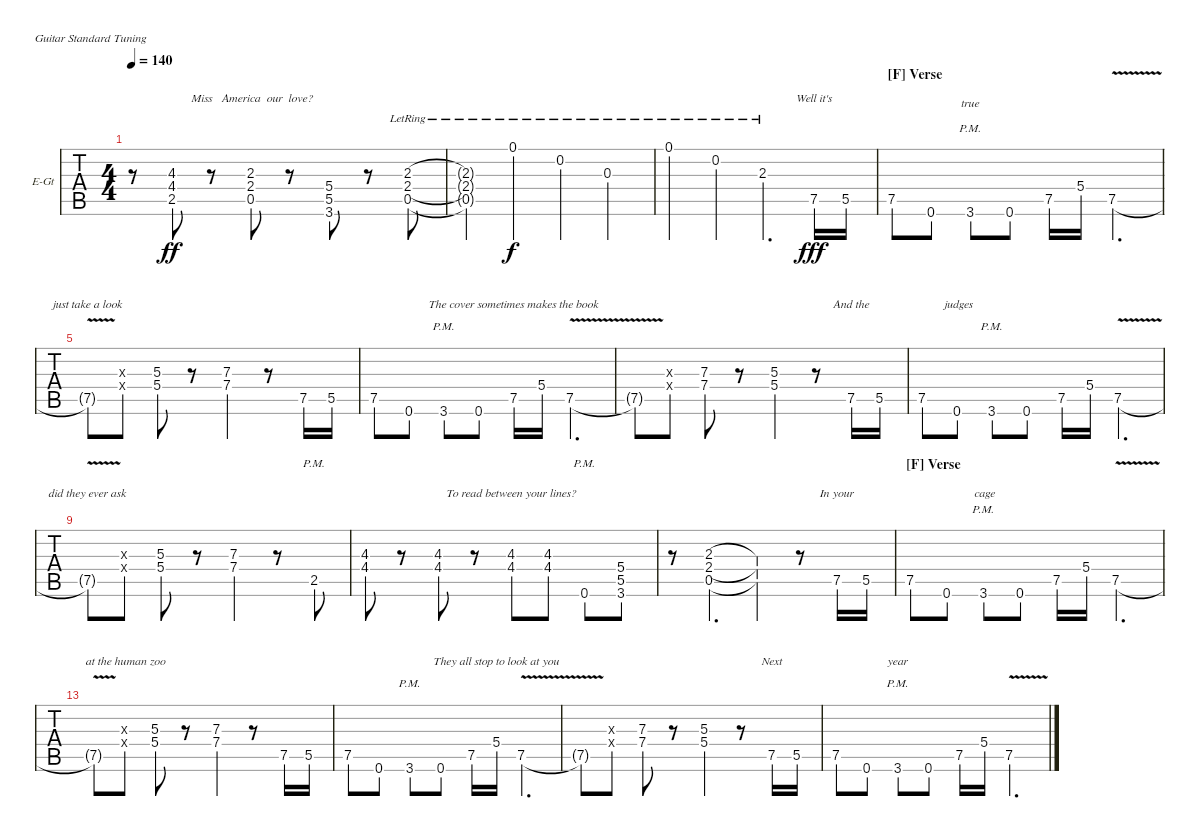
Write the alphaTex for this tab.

\bracketExtendMode nobrackets
\firstSystemTrackNameOrientation horizontal
\otherSystemsTrackNameOrientation horizontal
\defaultBarNumberDisplay FirstOfSystem
\track ("Lead" "E-Gt") {instrument overdrivenguitar}
\staff {tabs}
\tuning (E4 B3 G3 D3 A2 E2)
\ts (4 4)
\tempo 140
\clef g2
\ks c
r.8{dy ff} (2.5 4.4 4.3).8{lyrics (0 "") lyrics (1 "") lyrics (2 "") lyrics (3 "") lyrics (4 "")} r.8 (0.5 2.3 2.4).8{lyrics (0 "") lyrics (1 "") lyrics (2 " Miss   America  our  love?") lyrics (3 "") lyrics (4 "")} r.8 (3.6 5.5 5.4).8{lyrics (0 "") lyrics (1 "") lyrics (2 "") lyrics (3 "") lyrics (4 "")} r.8 (0.5{lr} 2.4{lr} 2.3{lr}).8{lyrics (0 "") lyrics (1 "") lyrics (2 "") lyrics (3 "") lyrics (4 "")} |
(0.5{lr t} 2.4{lr t} 2.3{lr t}).4{lyrics (0 "") lyrics (1 "") lyrics (2 "") lyrics (3 "") lyrics (4 "")} 0.1{lr}.4{lyrics (0 "") lyrics (1 "") lyrics (2 "") lyrics (3 "") lyrics (4 "") dy f} 0.2{lr}.4{lyrics (0 "") lyrics (1 "") lyrics (2 "") lyrics (3 "") lyrics (4 "")} 0.3{lr}.4{lyrics (0 "") lyrics (1 "") lyrics (2 "") lyrics (3 "") lyrics (4 "")} |
0.1{lr}.4{lyrics (0 "") lyrics (1 "") lyrics (2 "") lyrics (3 "") lyrics (4 "")} 0.2{lr}.4{lyrics (0 "") lyrics (1 "") lyrics (2 "") lyrics (3 "") lyrics (4 "")} 2.3{lr}.4{d lyrics (0 "") lyrics (1 "") lyrics (2 "") lyrics (3 "") lyrics (4 "")} 7.5.16{lyrics (0 "") lyrics (1 "") lyrics (2 "Well it's ") lyrics (3 "") lyrics (4 "") dy fff} 5.5.16{lyrics (0 "") lyrics (1 "") lyrics (2 "") lyrics (3 "") lyrics (4 "")} |
\section ("F" "Verse")
7.5.8{lyrics (0 "") lyrics (1 "") lyrics (2 "") lyrics (3 "") lyrics (4 "")} 0.6.8{lyrics (0 "") lyrics (1 "") lyrics (2 "") lyrics (3 "") lyrics (4 "")} 3.6{pm}.8{lyrics (0 "") lyrics (1 "") lyrics (2 "") lyrics (3 "true ") lyrics (4 "")} 0.6.8{lyrics (0 "") lyrics (1 "") lyrics (2 "") lyrics (3 "") lyrics (4 "")} 7.5.16{lyrics (0 "") lyrics (1 "") lyrics (2 "") lyrics (3 "") lyrics (4 "")} 5.4.16{lyrics (0 "") lyrics (1 "") lyrics (2 "") lyrics (3 "") lyrics (4 "")} 7.5{v}.4{d lyrics (0 "") lyrics (1 "") lyrics (2 "") lyrics (3 "") lyrics (4 "")} |
7.5{v t}.8{lyrics (0 "") lyrics (1 "") lyrics (2 "") lyrics (3 "just take a look") lyrics (4 "")} (5.4{x} 5.3{x}).8{lyrics (0 "") lyrics (1 "") lyrics (2 "") lyrics (3 "") lyrics (4 "")} (5.4 5.3).8{lyrics (0 "") lyrics (1 "") lyrics (2 "") lyrics (3 "") lyrics (4 "")} r.8 (7.4 7.3).4{lyrics (0 "") lyrics (1 "") lyrics (2 "") lyrics (3 "") lyrics (4 "")} r.8 7.5.16{lyrics (0 "") lyrics (1 "") lyrics (2 "") lyrics (3 "") lyrics (4 "")} 5.5.16{lyrics (0 "") lyrics (1 "") lyrics (2 "") lyrics (3 "") lyrics (4 "")} |
7.5.8{lyrics (0 "") lyrics (1 "") lyrics (2 "") lyrics (3 "") lyrics (4 "")} 0.6.8{lyrics (0 "") lyrics (1 "") lyrics (2 "") lyrics (3 "") lyrics (4 "")} 3.6{pm}.8{lyrics (0 "") lyrics (1 "") lyrics (2 "") lyrics (3 "") lyrics (4 "")} 0.6.8{lyrics (0 "") lyrics (1 "") lyrics (2 "") lyrics (3 "") lyrics (4 "")} 7.5.16{lyrics (0 "") lyrics (1 "") lyrics (2 "") lyrics (3 "The cover sometimes makes the book") lyrics (4 "")} 5.4.16{lyrics (0 "") lyrics (1 "") lyrics (2 "") lyrics (3 "") lyrics (4 "")} 7.5{v}.4{d lyrics (0 "") lyrics (1 "") lyrics (2 "") lyrics (3 "") lyrics (4 "")} |
7.5{v t}.8{lyrics (0 "") lyrics (1 "") lyrics (2 "") lyrics (3 "") lyrics (4 "")} (5.4{x} 5.3{x}).8{lyrics (0 "") lyrics (1 "") lyrics (2 "") lyrics (3 "") lyrics (4 "")} (7.4 7.3).8{lyrics (0 "") lyrics (1 "") lyrics (2 "") lyrics (3 "") lyrics (4 "")} r.8 (5.4 5.3).4{lyrics (0 "") lyrics (1 "") lyrics (2 "") lyrics (3 "") lyrics (4 "")} r.8 7.5.16{lyrics (0 "") lyrics (1 "") lyrics (2 "") lyrics (3 "And the") lyrics (4 "")} 5.5.16{lyrics (0 "") lyrics (1 "") lyrics (2 "") lyrics (3 "") lyrics (4 "")} |
7.5.8{lyrics (0 "") lyrics (1 "") lyrics (2 "") lyrics (3 "") lyrics (4 "")} 0.6.8{lyrics (0 "") lyrics (1 "") lyrics (2 "") lyrics (3 " judges ") lyrics (4 "")} 3.6{pm}.8{lyrics (0 "") lyrics (1 "") lyrics (2 "") lyrics (3 "") lyrics (4 "")} 0.6.8{lyrics (0 "") lyrics (1 "") lyrics (2 "") lyrics (3 "") lyrics (4 "")} 7.5.16{lyrics (0 "") lyrics (1 "") lyrics (2 "") lyrics (3 "") lyrics (4 "")} 5.4.16{lyrics (0 "") lyrics (1 "") lyrics (2 "") lyrics (3 "") lyrics (4 "")} 7.5{v}.4{d lyrics (0 "") lyrics (1 "") lyrics (2 "") lyrics (3 "") lyrics (4 "")} |
7.5{v t}.8{lyrics (0 "") lyrics (1 "") lyrics (2 "") lyrics (3 "did they ever ask") lyrics (4 "")} (5.4{x} 5.3{x}).8{lyrics (0 "") lyrics (1 "") lyrics (2 "") lyrics (3 "") lyrics (4 "")} (5.4 5.3).8{lyrics (0 "") lyrics (1 "") lyrics (2 "") lyrics (3 "") lyrics (4 "")} r.8 (7.4 7.3).4{lyrics (0 "") lyrics (1 "") lyrics (2 "") lyrics (3 "") lyrics (4 "")} r.8 2.5{pm}.8{lyrics (0 "") lyrics (1 "") lyrics (2 "") lyrics (3 "") lyrics (4 "")} |
(4.4 4.3).8{lyrics (0 "") lyrics (1 "") lyrics (2 "") lyrics (3 "") lyrics (4 "")} r.8 (4.4 4.3).8{lyrics (0 "") lyrics (1 "") lyrics (2 "") lyrics (3 "") lyrics (4 "")} r.8 (4.4 4.3).8{lyrics (0 "") lyrics (1 "") lyrics (2 "") lyrics (3 "To read between your lines?") lyrics (4 "")} (4.4 4.3).8{lyrics (0 "") lyrics (1 "") lyrics (2 "") lyrics (3 "") lyrics (4 "")} 0.6{pm}.8{lyrics (0 "") lyrics (1 "") lyrics (2 "") lyrics (3 "") lyrics (4 "")} (3.6 5.5 5.4).8{lyrics (0 "") lyrics (1 "") lyrics (2 "") lyrics (3 "") lyrics (4 "")} |
r.8 (2.4 0.5 2.3).4{d lyrics (0 "") lyrics (1 "") lyrics (2 "") lyrics (3 "") lyrics (4 "")} (2.4{t} 0.5{t} 2.3{t}).4{lyrics (0 "") lyrics (1 "") lyrics (2 "") lyrics (3 "") lyrics (4 "")} r.8 7.5.16{lyrics (0 "") lyrics (1 "") lyrics (2 "") lyrics (3 "In your") lyrics (4 "")} 5.5.16{lyrics (0 "") lyrics (1 "") lyrics (2 "") lyrics (3 "") lyrics (4 "")} |
\section ("F" "Verse")
7.5.8{lyrics (0 "") lyrics (1 "") lyrics (2 "") lyrics (3 "") lyrics (4 "")} 0.6.8{lyrics (0 "") lyrics (1 "") lyrics (2 "") lyrics (3 "") lyrics (4 "")} 3.6{pm}.8{lyrics (0 "") lyrics (1 "") lyrics (2 "") lyrics (3 " cage") lyrics (4 "")} 0.6.8{lyrics (0 "") lyrics (1 "") lyrics (2 "") lyrics (3 "") lyrics (4 "")} 7.5.16{lyrics (0 "") lyrics (1 "") lyrics (2 "") lyrics (3 "") lyrics (4 "")} 5.4.16{lyrics (0 "") lyrics (1 "") lyrics (2 "") lyrics (3 "") lyrics (4 "")} 7.5{v}.4{d lyrics (0 "") lyrics (1 "") lyrics (2 "") lyrics (3 "") lyrics (4 "")} |
7.5{v t}.8{lyrics (0 "") lyrics (1 "") lyrics (2 "") lyrics (3 "") lyrics (4 "")} (5.4{x} 5.3{x}).8{lyrics (0 "") lyrics (1 "") lyrics (2 "") lyrics (3 " at the human zoo") lyrics (4 "")} (5.4 5.3).8{lyrics (0 "") lyrics (1 "") lyrics (2 "") lyrics (3 "") lyrics (4 "")} r.8 (7.4 7.3).4{lyrics (0 "") lyrics (1 "") lyrics (2 "") lyrics (3 "") lyrics (4 "")} r.8 7.5.16{lyrics (0 "") lyrics (1 "") lyrics (2 "") lyrics (3 "") lyrics (4 "")} 5.5.16{lyrics (0 "") lyrics (1 "") lyrics (2 "") lyrics (3 "") lyrics (4 "")} |
7.5.8{lyrics (0 "") lyrics (1 "") lyrics (2 "") lyrics (3 "") lyrics (4 "")} 0.6.8{lyrics (0 "") lyrics (1 "") lyrics (2 "") lyrics (3 "") lyrics (4 "")} 3.6{pm}.8{lyrics (0 "") lyrics (1 "") lyrics (2 "") lyrics (3 "") lyrics (4 "")} 0.6.8{lyrics (0 "") lyrics (1 "") lyrics (2 "") lyrics (3 "") lyrics (4 "")} 7.5.16{lyrics (0 "") lyrics (1 "") lyrics (2 "") lyrics (3 "") lyrics (4 "")} 5.4.16{lyrics (0 "") lyrics (1 "") lyrics (2 "") lyrics (3 "They all stop to look at you") lyrics (4 "")} 7.5{v}.4{d lyrics (0 "") lyrics (1 "") lyrics (2 "") lyrics (3 "") lyrics (4 "")} |
7.5{v t}.8{lyrics (0 "") lyrics (1 "") lyrics (2 "") lyrics (3 "") lyrics (4 "")} (5.4{x} 5.3{x}).8{lyrics (0 "") lyrics (1 "") lyrics (2 "") lyrics (3 "") lyrics (4 "")} (7.4 7.3).8{lyrics (0 "") lyrics (1 "") lyrics (2 "") lyrics (3 "") lyrics (4 "")} r.8 (5.4 5.3).4{lyrics (0 "") lyrics (1 "") lyrics (2 "") lyrics (3 "") lyrics (4 "")} r.8 7.5.16{lyrics (0 "") lyrics (1 "") lyrics (2 "") lyrics (3 "Next ") lyrics (4 "")} 5.5.16{lyrics (0 "") lyrics (1 "") lyrics (2 "") lyrics (3 "") lyrics (4 "")} |
7.5.8{lyrics (0 "") lyrics (1 "") lyrics (2 "") lyrics (3 "") lyrics (4 "")} 0.6.8{lyrics (0 "") lyrics (1 "") lyrics (2 "") lyrics (3 "") lyrics (4 "")} 3.6{pm}.8{lyrics (0 "") lyrics (1 "") lyrics (2 "") lyrics (3 "year") lyrics (4 "")} 0.6.8{lyrics (0 "") lyrics (1 "") lyrics (2 "") lyrics (3 "") lyrics (4 "")} 7.5.16{lyrics (0 "") lyrics (1 "") lyrics (2 "") lyrics (3 "") lyrics (4 "")} 5.4.16{lyrics (0 "") lyrics (1 "") lyrics (2 "") lyrics (3 "") lyrics (4 "")} 7.5{v}.4{d lyrics (0 "") lyrics (1 "") lyrics (2 "") lyrics (3 "") lyrics (4 "")}
